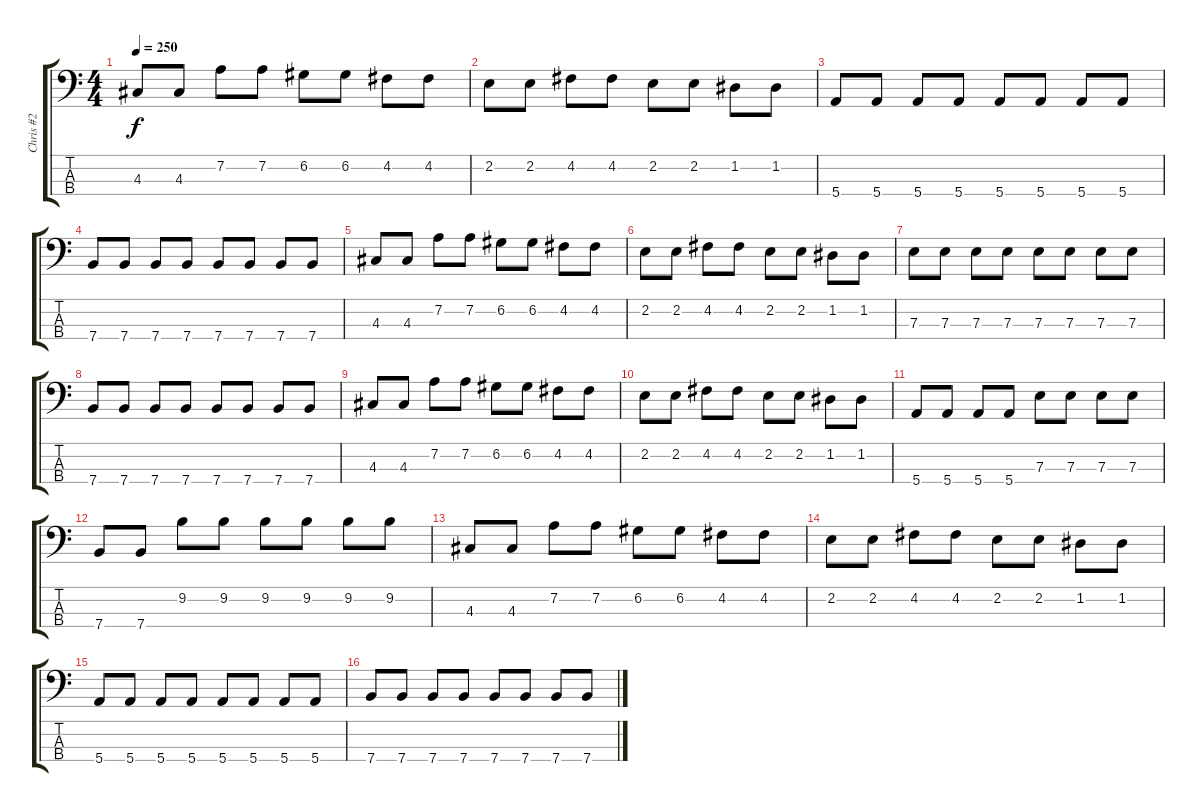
\track ("Chris #2" "Chris #2") {instrument electricbasspick}
\staff {score tabs}
\tuning (G2 D2 A1 E1) {hide}
\ts (4 4)
\tempo 250
\clef f4
\ks c
4.3.8{dy f} 4.3.8 7.2.8 7.2.8 6.2.8 6.2.8 4.2.8 4.2.8 |
2.2.8 2.2.8 4.2.8 4.2.8 2.2.8 2.2.8 1.2.8 1.2.8 |
5.4.8 5.4.8 5.4.8 5.4.8 5.4.8 5.4.8 5.4.8 5.4.8 |
7.4.8 7.4.8 7.4.8 7.4.8 7.4.8 7.4.8 7.4.8 7.4.8 |
4.3.8 4.3.8 7.2.8 7.2.8 6.2.8 6.2.8 4.2.8 4.2.8 |
2.2.8 2.2.8 4.2.8 4.2.8 2.2.8 2.2.8 1.2.8 1.2.8 |
7.3.8 7.3.8 7.3.8 7.3.8 7.3.8 7.3.8 7.3.8 7.3.8 |
7.4.8 7.4.8 7.4.8 7.4.8 7.4.8 7.4.8 7.4.8 7.4.8 |
4.3.8 4.3.8 7.2.8 7.2.8 6.2.8 6.2.8 4.2.8 4.2.8 |
2.2.8 2.2.8 4.2.8 4.2.8 2.2.8 2.2.8 1.2.8 1.2.8 |
5.4.8 5.4.8 5.4.8 5.4.8 7.3.8 7.3.8 7.3.8 7.3.8 |
7.4.8 7.4.8 9.2.8 9.2.8 9.2.8 9.2.8 9.2.8 9.2.8 |
4.3.8 4.3.8 7.2.8 7.2.8 6.2.8 6.2.8 4.2.8 4.2.8 |
2.2.8 2.2.8 4.2.8 4.2.8 2.2.8 2.2.8 1.2.8 1.2.8 |
5.4.8 5.4.8 5.4.8 5.4.8 5.4.8 5.4.8 5.4.8 5.4.8 |
7.4.8 7.4.8 7.4.8 7.4.8 7.4.8 7.4.8 7.4.8 7.4.8
